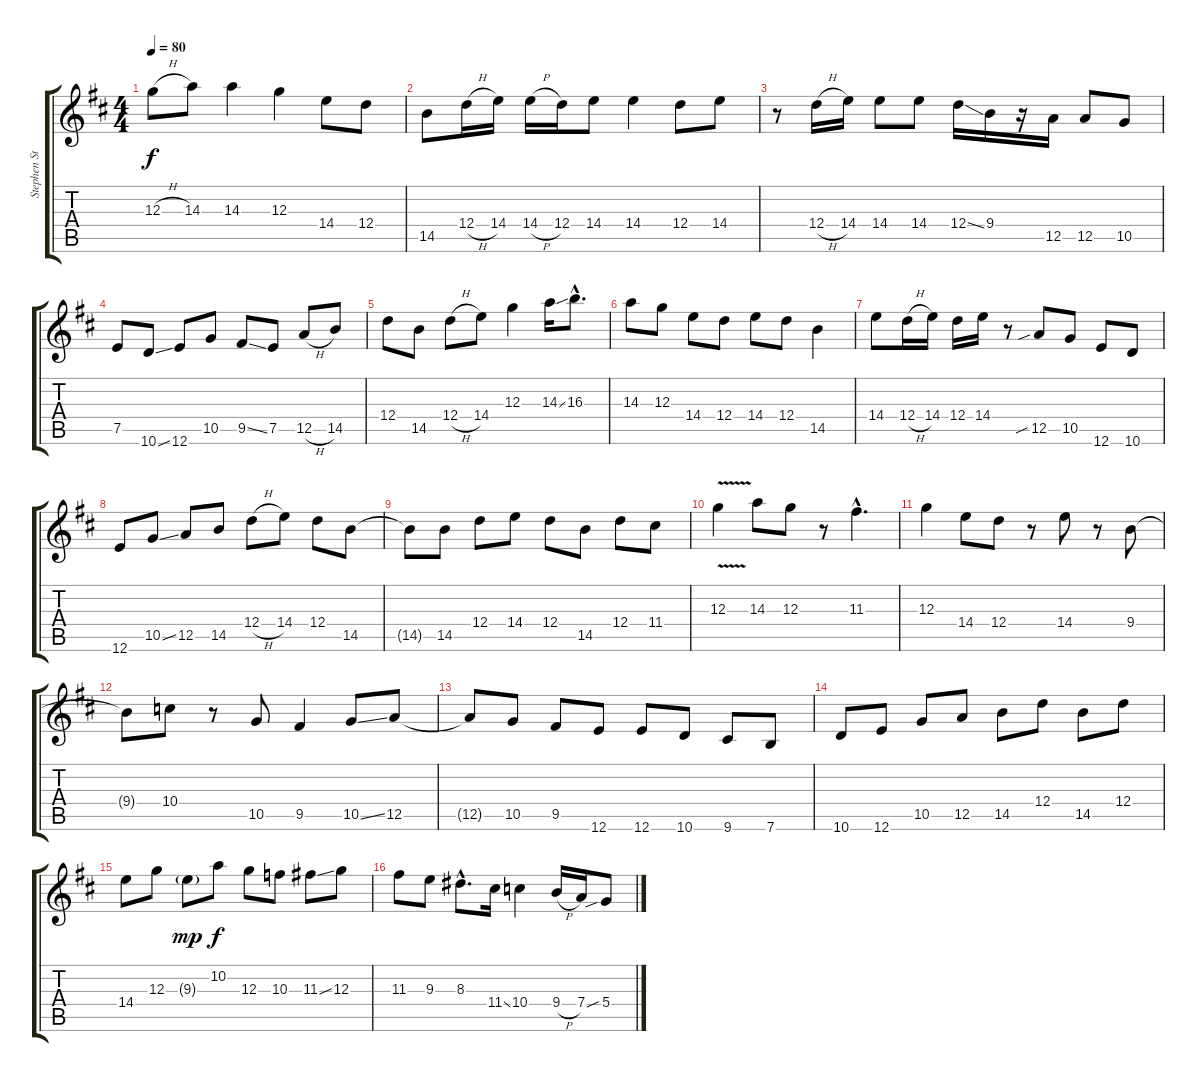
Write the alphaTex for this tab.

\track ("Stephen Stills" "Stephen St") {instrument overdrivenguitar}
\staff {score tabs}
\tuning (E4 B3 G3 D3 A2 E2) {hide}
\ts (4 4)
\tempo 80
\clef g2
\ks d
12.3{h}.8{dy f} 14.3.8 14.3.4 12.3.4 14.4.8 12.4.8 |
14.5.8 12.4{h}.16 14.4.16 14.4{h}.16 12.4.16 14.4.8 14.4.4 12.4.8 14.4.8 |
r.8 12.4{h}.16 14.4.16 14.4.8 14.4.8 12.4{ss}.16 9.4.16 r.16 12.5.16 12.5.8 10.5.8 |
7.5.8 10.6{ss}.8 12.6.8 10.5.8 9.5{ss}.8 7.5.8 12.5{h}.8 14.5.8 |
12.4.8 14.5.8 12.4{h}.8 14.4.8 12.3.4 14.3{ss}.16 16.3{hac}.8{d} |
14.3.8 12.3.8 14.4.8 12.4.8 14.4.8 12.4.8 14.5.4 |
14.4.8 12.4{h}.16 14.4.16 12.4.16 14.4.16 r.8 12.5{sib}.8 10.5.8 12.6.8 10.6.8 |
12.6.8 10.5{ss}.8 12.5.8 14.5.8 12.4{h}.8 14.4.8 12.4.8 14.5.8 |
14.5{t}.8 14.5.8 12.4.8 14.4.8 12.4.8 14.5.8 12.4.8 11.4.8 |
12.3{v}.4 14.3.8 12.3.8 r.8 11.3{hac}.4{d} |
12.3.4 14.4.8 12.4.8 r.8 14.4.8 r.8 9.4.8 |
9.4{t}.8 10.4.8 r.8 10.5.8 9.5.4 10.5{ss}.8 12.5.8 |
12.5{t}.8 10.5.8 9.5.8 12.6.8 12.6.8 10.6.8 9.6.8 7.6.8 |
10.6.8 12.6.8 10.5.8 12.5.8 14.5.8 12.4.8 14.5.8 12.4.8 |
14.4.8 12.3.8 9.3{g}.8{dy mp} 10.2.8{dy f} 12.3.8 10.3.8 11.3{ss}.8 12.3.8 |
11.3.8 9.3.8 8.3{hac}.8{d} 11.4{ss}.16 10.4.4 9.4{h}.16 7.4.16 5.4{sib}.8
